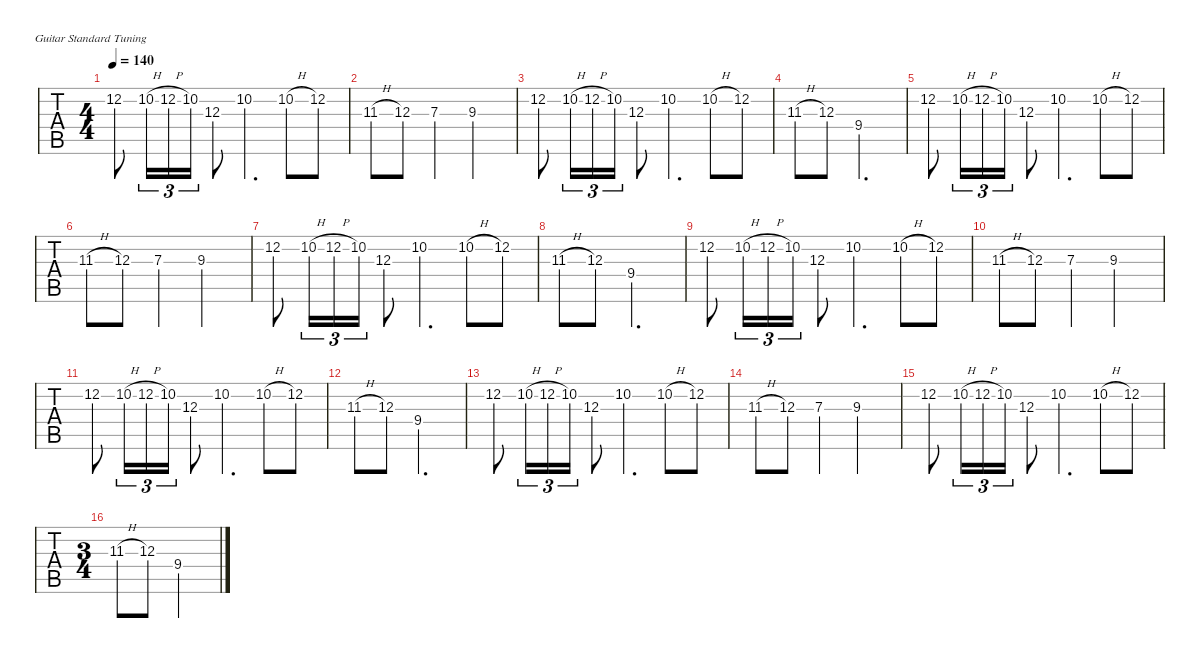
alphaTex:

\defaultSystemsLayout 4
\hideDynamics
\bracketExtendMode nobrackets
\otherSystemsTrackNameOrientation horizontal
\track ("Lead Guitar 1" "  ") {multiBarRest instrument distortionguitar}
\staff {tabs}
\tuning (E4 B3 G3 D3 A2 E2)
\ts (4 4)
\tempo 140
\clef g2
\ks c
12.2.8{dy mf} 10.2{h}.16{tu (3 2)} 12.2{h}.16{tu (3 2)} 10.2.16{tu (3 2)} 12.3.8 10.2.4{d} 10.2{h}.8 12.2.8 |
11.3{h acc #}.8 12.3.8 7.3.4 9.3.2 |
12.2.8 10.2{h}.16{tu (3 2)} 12.2{h}.16{tu (3 2)} 10.2.16{tu (3 2)} 12.3.8 10.2.4{d} 10.2{h}.8 12.2.8 |
11.3{h acc #}.8 12.3.8 9.4.2{d} |
12.2.8 10.2{h}.16{tu (3 2)} 12.2{h}.16{tu (3 2)} 10.2.16{tu (3 2)} 12.3.8 10.2.4{d} 10.2{h}.8 12.2.8 |
11.3{h acc #}.8 12.3.8 7.3.4 9.3.2 |
12.2.8 10.2{h}.16{tu (3 2)} 12.2{h}.16{tu (3 2)} 10.2.16{tu (3 2)} 12.3.8 10.2.4{d} 10.2{h}.8 12.2.8 |
11.3{h acc #}.8 12.3.8 9.4.2{d} |
12.2.8 10.2{h}.16{tu (3 2)} 12.2{h}.16{tu (3 2)} 10.2.16{tu (3 2)} 12.3.8 10.2.4{d} 10.2{h}.8 12.2.8 |
11.3{h acc #}.8 12.3.8 7.3.4 9.3.2 |
12.2.8 10.2{h}.16{tu (3 2)} 12.2{h}.16{tu (3 2)} 10.2.16{tu (3 2)} 12.3.8 10.2.4{d} 10.2{h}.8 12.2.8 |
11.3{h acc #}.8 12.3.8 9.4.2{d} |
12.2.8 10.2{h}.16{tu (3 2)} 12.2{h}.16{tu (3 2)} 10.2.16{tu (3 2)} 12.3.8 10.2.4{d} 10.2{h}.8 12.2.8 |
11.3{h acc #}.8 12.3.8 7.3.4 9.3.2 |
12.2.8 10.2{h}.16{tu (3 2)} 12.2{h}.16{tu (3 2)} 10.2.16{tu (3 2)} 12.3.8 10.2.4{d} 10.2{h}.8 12.2.8 |
\ts (3 4)
\beaming (8 2 2 2)
11.3{h acc #}.8 12.3.8 9.4.2
